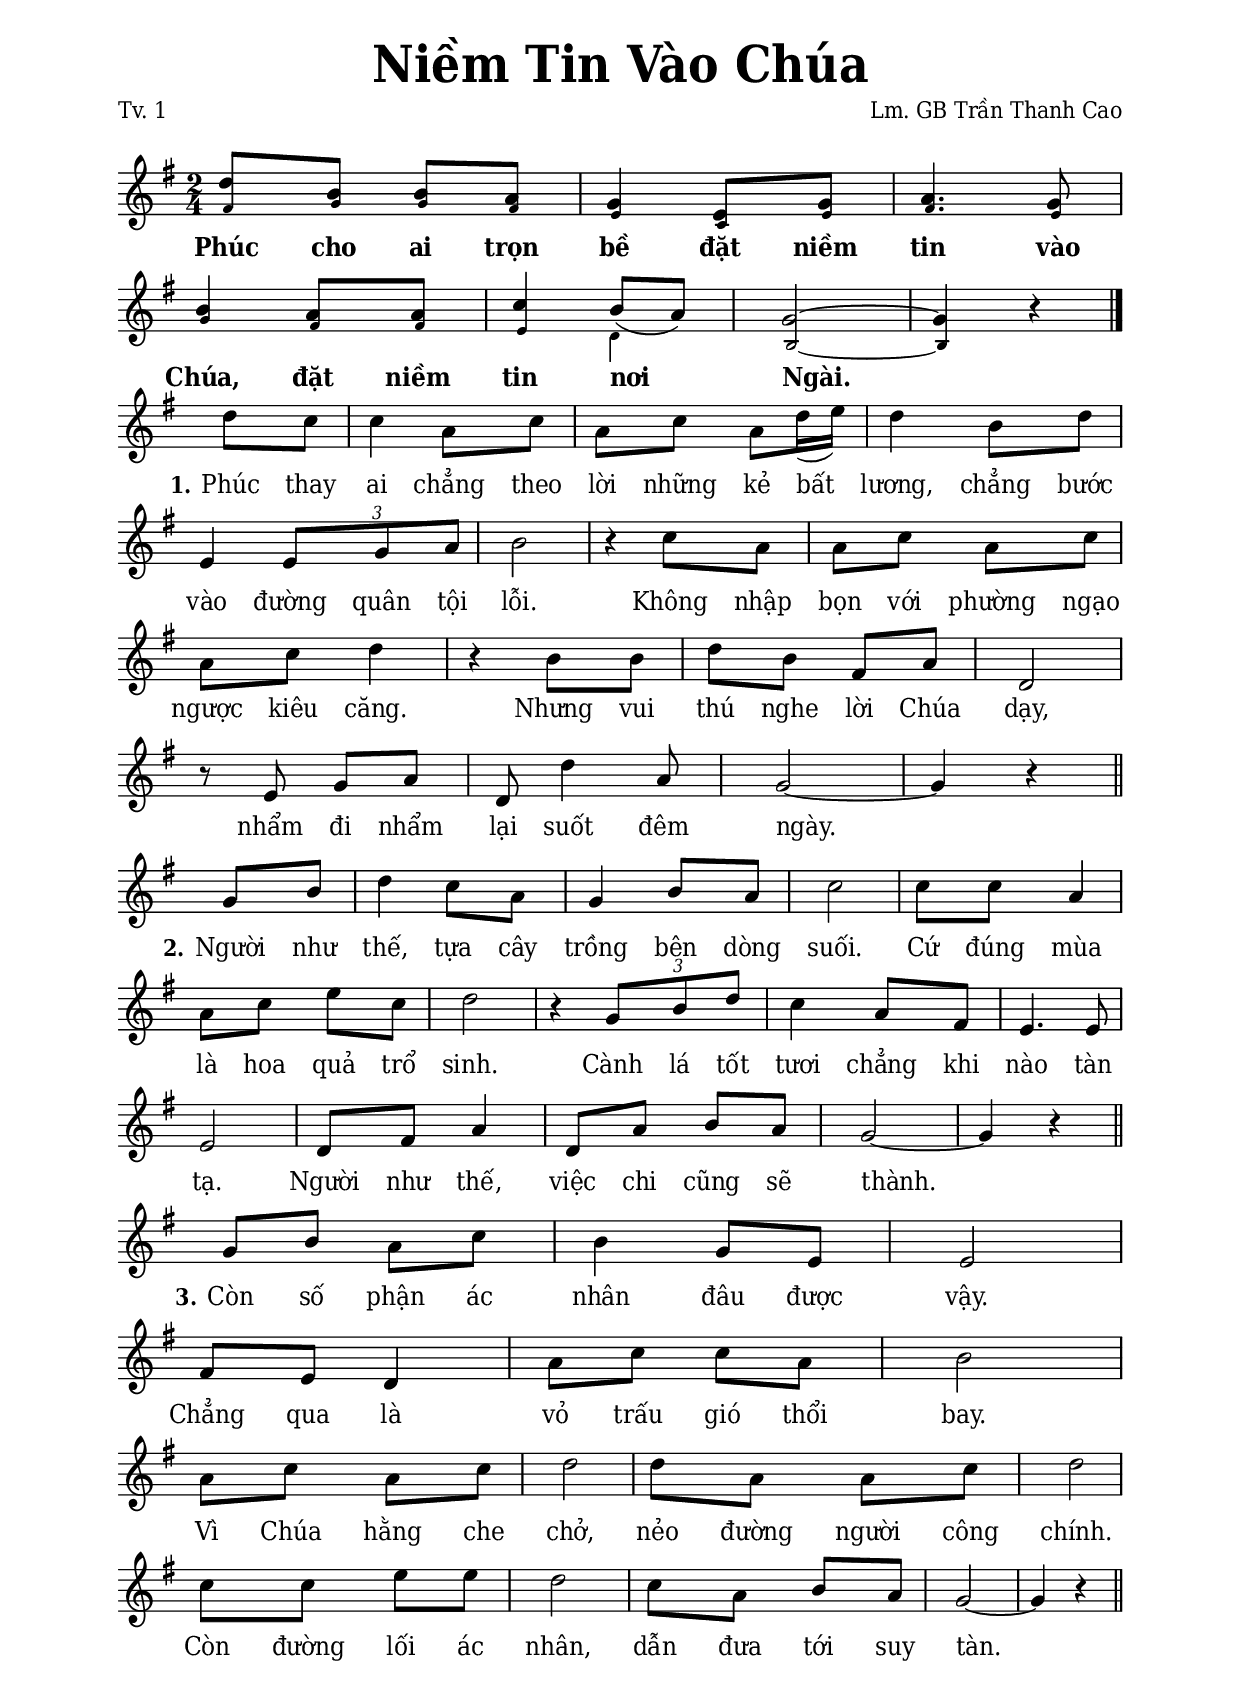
% Cài đặt chung
\version "2.22.1"
\include "english.ly"

\header {
  title = \markup { \fontsize #3 "Niềm Tin Vào Chúa" }
  poet = "Tv. 1"
  composer = "Lm. GB Trần Thanh Cao"
  arranger = " "
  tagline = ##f
}

% Nhạc điệp khúc
nhacDiepKhucSop = \relative c'' {
  d8 b b a |
  g4 e8 g |
  a4. g8 |
  b4 a8 a |
  c4 b8 _(a) |
  g2 ~ |
  g4 r \bar "|."
}

nhacDiepKhucBas = \relative c' {
  fs8 g g fs |
  e4 c8 e |
  fs4. e8 |
  g4 fs8 fs |
  e4 d |
  b2 ~ |
  b4 r
}

% Nhạc phiên khúc
nhacPhienKhucMot = \relative c'' {
  \partial 4 d8 c |
  c4 a8 c |
  a c a d16 _(e) |
  d4 b8 d |
  e,4 \tuplet 3/2 { e8 g a } |
  b2 |
  r4 c8 a |
  a c a c |
  a c d4 |
  r b8 b |
  d b fs a |
  d,2 |
  r8 e g a |
  d, d'4 a8 |g2 ~ |
  g4 r \bar "||"
}

nhacPhienKhucHai = \relative c'' {
  \partial 4 g8 b |
  d4 c8 a |
  g4 b8 a |
  c2 |
  c8 c a4 |
  a8 c e c |
  d2 |
  r4 \tuplet 3/2 { \stemUp g,8 b d \stemNeutral } |
  c4 a8 fs |
  e4. e8 |
  e2 |
  d8 fs a4 |
  d,8 a' b a |
  g2 ~ |
  g4 r \bar "||"
}

nhacPhienKhucBa = \relative c'' {
  g8 b a c |
  b4 g8 e |
  e2 |
  fs8 e d4 |
  a'8 c c a |
  b2 |
  a8 c a c |
  d2 |
  d8 a a c |
  d2 |
  c8 c e e |
  d2 |
  c8 a b a |
  g2 ~ |
  g4 r \bar "||"
}

% Lời điệp khúc
loiDiepKhuc = \lyricmode {
  Phúc cho ai trọn bề đặt niềm tin vào Chúa,
  đặt niềm tin nơi Ngài.
}

% Lời phiên khúc
loiPhienKhucMot = \lyricmode {
  \set stanza = #"1."
  Phúc thay ai chẳng theo lời những kẻ bất lương,
  chẳng bước vào đường quân tội lỗi.
  Không nhập bọn với phường ngạo ngược kiêu căng.
  Nhưng vui thú nghe lời Chúa dạy,
  nhẩm đi nhẩm lại suốt đêm ngày.
}

loiPhienKhucHai = \lyricmode {
  \set stanza = #"2."
  Người như thế, tựa cây trồng bên dòng suối.
  Cứ đúng mùa là hoa quả trổ sinh.
  Cành lá tốt tươi chẳng khi nào tàn tạ.
  Người như thế, việc chi cũng sẽ thành.
}

loiPhienKhucBa = \lyricmode {
  \set stanza = #"3."
  Còn số phận ác nhân đâu được vậy.
  Chẳng qua là vỏ trấu gió thổi bay.
  Vì Chúa hằng che chở,
  nẻo đường người công chính.
  Còn đường lối ác nhân, dẫn đưa tới suy tàn.
}


% Dàn trang
\paper {
  #(set-paper-size "a4")
  top-margin = 10\mm
  bottom-margin = 10\mm
  left-margin = 20\mm
  right-margin = 20\mm
  indent = #0
  #(define fonts
    (make-pango-font-tree
      "Deja Vu Serif Condensed"
      "Deja Vu Serif Condensed"
      "Deja Vu Serif Condensed"
      (/ 20 20)))
  page-count = #1
  system-system-spacing = #'((basic-distance . 12)
                             (minimum-distance . 12)
                             (padding . 1))
  score-system-spacing = #'((basic-distance . 12)
                             (minimum-distance . 12)
                             (padding . 1))
}

% Thiết lập tông và nhịp
TongNhip = { \key g \major \time 2/4 }

% Đổi kích thước nốt cho bè phụ
notBePhu =
#(define-music-function (font-size music) (number? ly:music?)
   (for-some-music
     (lambda (m)
       (if (music-is-of-type? m 'rhythmic-event)
           (begin
             (set! (ly:music-property m 'tweaks)
                   (cons `(font-size . ,font-size)
                         (ly:music-property m 'tweaks)))
             #t)
           #f))
     music)
   music)

\score {
  \new ChoirStaff <<
    \new Staff = diepKhuc \with {
        \consists "Merge_rests_engraver"
        %\magnifyStaff #(magstep +1)
        printPartCombineTexts = ##f
      }
      <<
      \new Voice \TongNhip \partCombine 
        \nhacDiepKhucSop
        \notBePhu -3 { \nhacDiepKhucBas }
      \new NullVoice = nhacThamChieu \nhacDiepKhucSop
      \new Lyrics \with {
          \override VerticalAxisGroup.
            nonstaff-relatedstaff-spacing.padding = #0.7
          \override VerticalAxisGroup.
            nonstaff-unrelatedstaff-spacing.padding = #1
        }
        \lyricsto nhacThamChieu \loiDiepKhuc
      >>
  >>
  \layout {
    \override Lyrics.LyricText.font-series = #'bold
    %\override Lyrics.LyricText.font-size = #+2
    \override Lyrics.LyricSpace.minimum-distance = #5
    \override Score.BarNumber.break-visibility = ##(#f #f #f)
    \override Score.SpacingSpanner.uniform-stretching = ##t
  }
}

\score {
  \new ChoirStaff <<
    \new Staff = phienKhuc \with {
        %\magnifyStaff #(magstep +1)
      }
      <<
      \new Voice = beSop {
        \key g \major \time 2/4 \nhacPhienKhucMot
      }
    >>
    \new Lyrics \with {
          \override VerticalAxisGroup.
            nonstaff-relatedstaff-spacing.padding = #1
          \override VerticalAxisGroup.
            nonstaff-unrelatedstaff-spacing.padding = #1
        }
        \lyricsto beSop \loiPhienKhucMot
  >>
  \layout {
    \override Staff.TimeSignature.transparent = ##t
    %\override Lyrics.LyricText.font-size = #+2
    \override Lyrics.LyricSpace.minimum-distance = #2.5
    \override Score.BarNumber.break-visibility = ##(#f #f #f)
    \override Score.SpacingSpanner.uniform-stretching = ##t
  }
}

\score {
  \new ChoirStaff <<
    \new Staff = phienKhuc \with {
        %\magnifyStaff #(magstep +1)
      }
      <<
      \new Voice = beSop {
        \key g \major \time 2/4 \nhacPhienKhucHai
      }
    >>
    \new Lyrics \with {
          \override VerticalAxisGroup.
            nonstaff-relatedstaff-spacing.padding = #1.2
          \override VerticalAxisGroup.
            nonstaff-unrelatedstaff-spacing.padding = #1
        }
        \lyricsto beSop \loiPhienKhucHai
  >>
  \layout {
    \override Staff.TimeSignature.transparent = ##t
    %\override Lyrics.LyricText.font-size = #+2
    \override Lyrics.LyricSpace.minimum-distance = #2.5
    \override Score.BarNumber.break-visibility = ##(#f #f #f)
    \override Score.SpacingSpanner.uniform-stretching = ##t
  }
}

\score {
  \new ChoirStaff <<
    \new Staff = phienKhuc \with {
        %\magnifyStaff #(magstep +1)
      }
      <<
      \new Voice = beSop {
        \key g \major \time 2/4 \nhacPhienKhucBa
      }
    >>
    \new Lyrics \with {
          \override VerticalAxisGroup.
            nonstaff-relatedstaff-spacing.padding = #1.2
          \override VerticalAxisGroup.
            nonstaff-unrelatedstaff-spacing.padding = #1
        }
        \lyricsto beSop \loiPhienKhucBa
  >>
  \layout {
    \override Staff.TimeSignature.transparent = ##t
    %\override Lyrics.LyricText.font-size = #+2
    \override Lyrics.LyricSpace.minimum-distance = #4
    \override Score.BarNumber.break-visibility = ##(#f #f #f)
    \override Score.SpacingSpanner.uniform-stretching = ##t
  }
}
